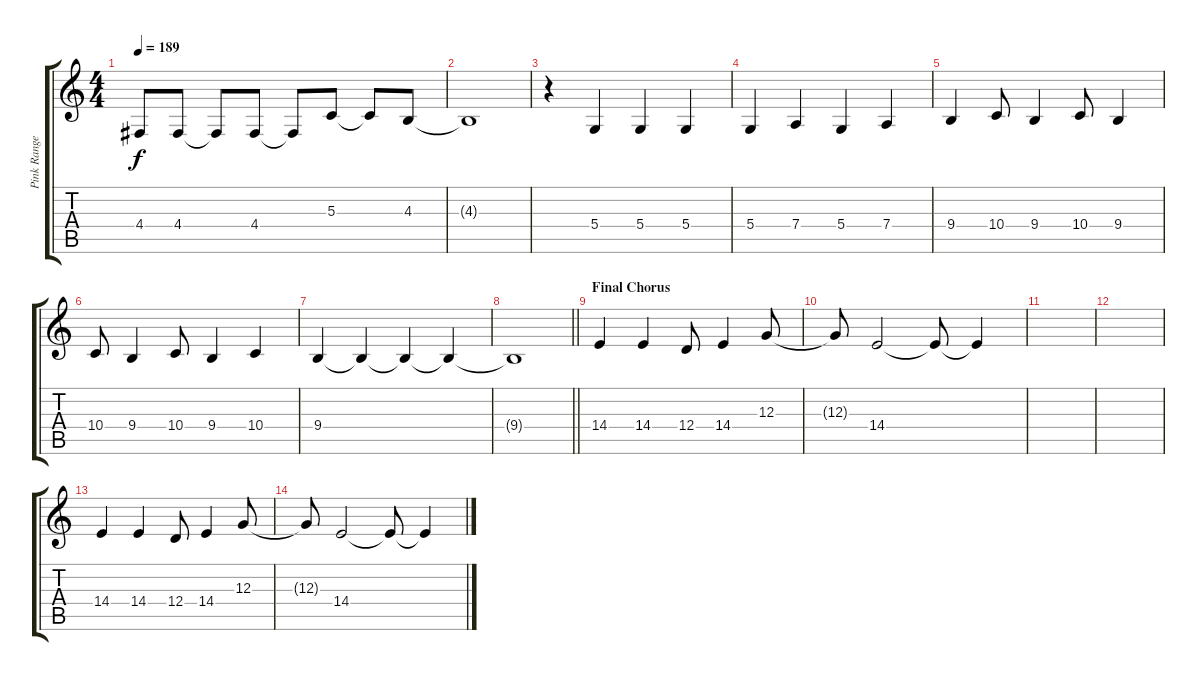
\track ("Pink Ranger (Vox)" "Pink Range") {instrument cello}
\staff {score tabs}
\tuning (E4 B3 G3 D3 A2 E2) {hide}
\ts (4 4)
\tempo 189
\clef g2
\ks c
4.4{t}.8{dy f} 4.4.8 4.4{t}.8 4.4.8 4.4{t}.8 5.3.8 5.3{t}.8 4.3.8 |
4.3{t}.1 |
r.4 5.4.4 5.4.4 5.4.4 |
5.4.4 7.4.4 5.4.4 7.4.4 |
9.4.4 10.4.8 9.4.4 10.4.8 9.4.4 |
10.4.8 9.4.4 10.4.8 9.4.4 10.4.4 |
9.4.4 9.4{t}.4 9.4{t}.4 9.4{t}.4 |
\barLineRight lightlight
9.4{t}.1 |
\section ("" "Final Chorus")
14.4.4 14.4.4 12.4.8 14.4.4 12.3.8 |
12.3{t}.8 14.4.2 14.4{t}.8 14.4{t}.4 |
|
|
14.4.4 14.4.4 12.4.8 14.4.4 12.3.8 |
12.3{t}.8 14.4.2 14.4{t}.8 14.4{t}.4
